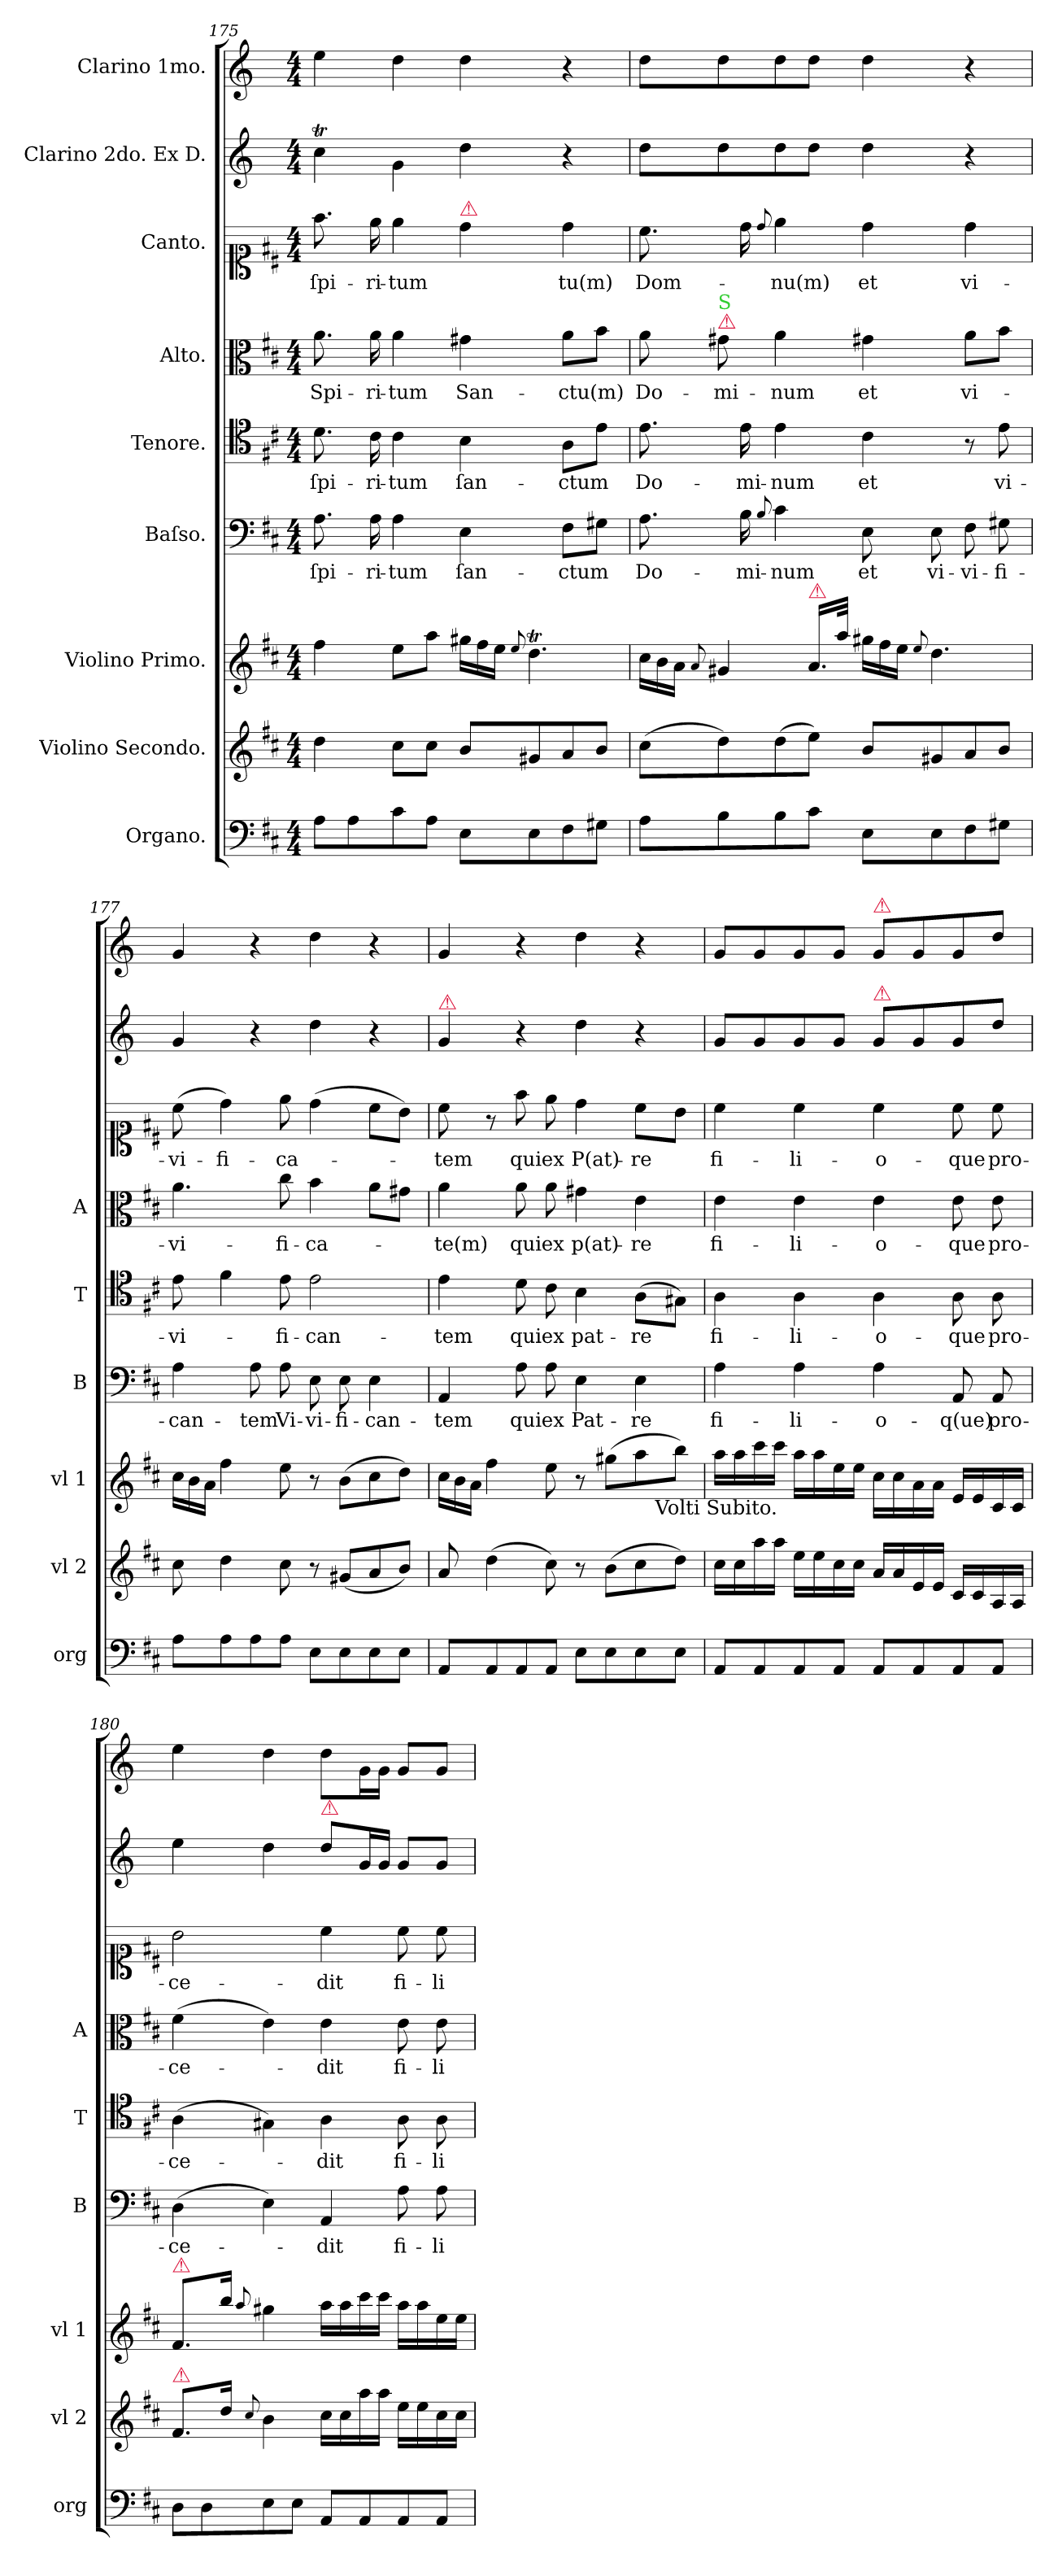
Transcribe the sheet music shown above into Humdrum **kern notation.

**kern	**kern	**kern	**kern	**text	**kern	**text	**kern	**text	**kern	**text	**kern	**kern
*part9	*part8	*part7	*part6	*part6	*part5	*part5	*part4	*part4	*part3	*part3	*part2	*part1
*staff9	*staff8	*staff7	*staff6	*staff6	*staff5	*staff5	*staff4	*staff4	*staff3	*staff3	*staff2	*staff1
*I"Organo.	*I"Violino Secondo.	*I"Violino Primo.	*I"Baſso.	*	*I"Tenore.	*	*I"Alto.	*	*I"Canto.	*	*I"Clarino 2do. Ex D.	*I"Clarino 1mo.
*I'org	*I'vl 2	*I'vl 1	*I'B	*	*I'T	*	*I'A	*	*	*	*	*
*clefF4	*clefG2	*clefG2	*clefF4	*	*clefC4	*	*clefC3	*	*clefC1	*	*clefG2	*clefG2
*	*	*	*	*	*	*	*	*	*	*	*ITrd-1c-2	*ITrd-1c-2
*k[f#c#]	*k[f#c#]	*k[f#c#]	*k[f#c#]	*	*k[f#c#]	*	*k[f#c#]	*	*k[f#c#]	*	*k[f#c#]	*k[f#c#]
*M4/4	*M4/4	*M4/4	*M4/4	*	*M4/4	*	*M4/4	*	*M4/4	*	*M4/4	*M4/4
=175	=175	=175	=175	=175	=175	=175	=175	=175	=175	=175	=175	=175
8A\L	4dd\	4ff#\	8.A\	ſpi-	8.d\	ſpi-	8.a\	Spi-	8.ff#\	ſpi-	4ddT\	4ff#\
8A\	.	.	.	.	.	.	.	.	.	.	.	.
.	.	.	16A\	-ri-	16c#\	-ri-	16a\	-ri-	16ee\	-ri-	.	.
8c#\	8cc#\L	8ee\L	4A\	-tum	4c#\	-tum	4a\	-tum	4ee\	-tum	4a\	4ee\
8A\J	8cc#\J	8aa\J	.	.	.	.	.	.	.	.	.	.
*	*	*Xtuplet	*	*	*	*	*	*	*	*	*	*
!	!	!	!	!	!	!	!	!	!LO:TX:a:color=crimson:t=⚠	!	!	!
8E\L	8b/L	24gg#X\LL	4E\	ſan-	4B\	ſan-	4g#X\	San-	4dd\	.	4ee\	4ee\
.	.	24ff#\	.	.	.	.	.	.	.	.	.	.
.	.	24ee\JJ	.	.	.	.	.	.	.	.	.	.
.	.	8qqee/	.	.	.	.	.	.	.	.	.	.
8E\	8g#X/	4.ddT\	.	.	.	.	.	.	.	.	.	.
8F#\	8a/	.	8F#\L	-ctum	8A\L	-ctum	8a\L	-ctu(m)	4dd\	tu(m)	4r	4r
8G#X\J	8b/J	.	8G#X\J	.	8e\J	.	8b\J	.	.	.	.	.
=176	=176	=176	=176	=176	=176	=176	=176	=176	=176	=176	=176	=176
8A\L	(>8cc#\L	24cc#\LL	8.A\	Do-	8.e\	Do-	8a\	Do-	8.cc#\	Dom-	8ee\L	8ee\L
.	.	24b\	.	.	.	.	.	.	.	.	.	.
.	.	24a\JJ	.	.	.	.	.	.	.	.	.	.
.	.	8qqa/	.	.	.	.	.	.	.	.	.	.
!	!	!	!	!	!	!	!LO:TX:a:color=crimson:t=⚠	!	!	!	!	!
!	!	!	!	!	!	!	!LO:TX:a:color=limegreen:t=S	!	!	!	!	!
8B\	8dd\)	4g#X/	.	.	.	.	8g#X\	-mi-	.	.	8ee\	8ee\
.	.	.	16B\	-mi-	16e\	-mi-	.	.	16dd\	.	.	.
.	.	.	8qqB/	.	.	.	.	.	8qqdd/	.	.	.
8B\	(>8dd\	.	4c#\	-num	4e\	-num	4a\	-num	4ee\	-nu(m)	8ee\	8ee\
!	!	!LO:TX:a:color=crimson:t=⚠	!	!	!	!	!	!	!	!	!	!
8c#\J	8ee\J)	16.a/LL	.	.	.	.	.	.	.	.	8ee\J	8ee\J
.	.	32aa\JJk	.	.	.	.	.	.	.	.	.	.
8E\L	8b/L	24gg#X\LL	8E\	et	4c#\	et	4g#X\	et	4dd\	et	4ee\	4ee\
.	.	24ff#\	.	.	.	.	.	.	.	.	.	.
.	.	24ee\JJ	.	.	.	.	.	.	.	.	.	.
.	.	8qqee/	.	.	.	.	.	.	.	.	.	.
8E\	8g#X/	4.dd\	8E\	vi-	.	.	.	.	.	.	.	.
8F#\	8a/	.	8F#\	-vi-	8r	.	8a\L	vi-	4dd\	vi-	4r	4r
8G#X\J	8b/J	.	8G#X\	-fi-	8e\	vi-	8b\J	.	.	.	.	.
=177	=177	=177	=177	=177	=177	=177	=177	=177	=177	=177	=177	=177
8A\L	8cc#\	24cc#\LL	4A\	-can-	8e\	-vi-	4.a\	-vi-	(>8cc#\	-vi-	4a/	4a/
.	.	24b\	.	.	.	.	.	.	.	.	.	.
.	.	24a\JJ	.	.	.	.	.	.	.	.	.	.
8A\	4dd\	4ff#\	.	.	4f#\	.	.	.	4dd\)	-fi-	.	.
8A\	.	.	8A\	-tem	.	.	.	.	.	.	4r	4r
8A\J	8cc#\	8ee\	8A\	Vi-	8e\	-fi-	8cc#\	-fi-	8ee\	-ca-	.	.
8E\L	8r	8r	8E\	-vi-	2e\	-can-	4b\	-ca-	(>4dd\	.	4ee\	4ee\
8E\	(<8g#X/L	(>8b\L	8E\	-fi-	.	.	.	.	.	.	.	.
8E\	8a/	8cc#\	4E\	-can-	.	.	8a\L	.	8cc#\L	.	4r	4r
8E\J	8b/J)	8dd\J)	.	.	.	.	8g#X\J	.	8b\J)	.	.	.
=178	=178	=178	=178	=178	=178	=178	=178	=178	=178	=178	=178	=178
!	!	!	!	!	!	!	!	!	!	!	!LO:TX:a:color=crimson:t=⚠	!
*	*	*^	*	*	*	*	*	*	*	*	*	*
8AA/L	8a/	24cc#\LL	2ryy	4AA/	-tem	4e\	-tem	4a\	-te(m)	8cc#\	-tem	4a/	4a/
.	.	24b\	.	.	.	.	.	.	.	.	.	.	.
.	.	24a\JJ	.	.	.	.	.	.	.	.	.	.	.
8AA/	(>4dd\	4ff#\	.	.	.	.	.	.	.	8r	.	.	.
8AA/	.	.	.	8A\	qui	8d\	qui	8a\	qui	8ff#\	qui	4r	4r
8AA/J	8cc#\)	8ee\	.	8A\	ex	8c#\	ex	8a\	ex	8ee\	ex	.	.
8E\L	8r	8r	4ryy	4E\	Pat-	4B\	pat-	4g#X\	p(at)-	4dd\	P(at)-	4ee\	4ee\
8E\	(>8b\L	(>8gg#X\L	.	.	.	.	.	.	.	.	.	.	.
8E\	8cc#\	8aa\	16ryy	4E\	-re	(>8A\L	-re	4e\	-re	8cc#\L	-re	4r	4r
!	!	!	!LO:TX:b:t=Volti Subito.	!	!	!	!	!	!	!	!	!	!
.	.	.	8.ryy	.	.	.	.	.	.	.	.	.	.
8E\J	8dd\J)	8bb\J)	.	.	.	8G#X\J)	.	.	.	8b\J	.	.	.
*	*	*v	*v	*	*	*	*	*	*	*	*	*	*
=179	=179	=179	=179	=179	=179	=179	=179	=179	=179	=179	=179	=179
8AA/L	16cc#\LL	16aa\LL	4A\	fi-	4A\	fi-	4e\	fi-	4cc#\	fi-	8a/L	8a/L
.	16cc#\	16aa\	.	.	.	.	.	.	.	.	.	.
8AA/	16aa\	16ccc#\	.	.	.	.	.	.	.	.	8a/	8a/
.	16aa\JJ	16ccc#\JJ	.	.	.	.	.	.	.	.	.	.
8AA/	16ee\LL	16aa\LL	4A\	-li-	4A\	-li-	4e\	-li-	4cc#\	-li-	8a/	8a/
.	16ee\	16aa\	.	.	.	.	.	.	.	.	.	.
8AA/J	16cc#\	16ee\	.	.	.	.	.	.	.	.	8a/J	8a/J
.	16cc#\JJ	16ee\JJ	.	.	.	.	.	.	.	.	.	.
!	!	!	!	!	!	!	!	!	!	!	!	!LO:TX:a:color=crimson:t=⚠
!	!	!	!	!	!	!	!	!	!	!	!LO:TX:a:color=crimson:t=⚠	!
8AA/L	16a/LL	16cc#\LL	4A\	-o-	4A\	-o-	4e\	-o-	4cc#\	-o-	8a/L	8a/L
.	16a/	16cc#\	.	.	.	.	.	.	.	.	.	.
8AA/	16e/	16a\	.	.	.	.	.	.	.	.	8a/	8a/
.	16e/JJ	16a\JJ	.	.	.	.	.	.	.	.	.	.
8AA/	16c#/LL	16e/LL	8AA/	-q(ue)	8A\	-que	8e\	-que	8cc#\	-que	8a/	8a/
.	16c#/	16e/	.	.	.	.	.	.	.	.	.	.
8AA/J	16A/	16c#/	8AA/	pro-	8A\	pro-	8e\	pro-	8cc#\	pro-	8ee\J	8ee\J
.	16A/JJ	16c#/JJ	.	.	.	.	.	.	.	.	.	.
=180	=180	=180	=180	=180	=180	=180	=180	=180	=180	=180	=180	=180
!	!	!LO:TX:a:color=crimson:t=⚠	!	!	!	!	!	!	!	!	!	!
!	!LO:TX:a:color=crimson:t=⚠	!	!	!	!	!	!	!	!	!	!	!
8D\L	8.f#/L	8.f#/L	(>4D\	-ce-	(>4A\	-ce-	(>4f#\	-ce-	2b\	-ce-	4ff#\	4ff#\
8D\	.	.	.	.	.	.	.	.	.	.	.	.
.	16dd\Jk	16bb\Jk	.	.	.	.	.	.	.	.	.	.
.	8qqcc#/	8qqaa/	.	.	.	.	.	.	.	.	.	.
8E\	4b\	4gg#X\	4E\)	.	4G#X\)	.	4e\)	.	.	.	4ee\	4ee\
8E\J	.	.	.	.	.	.	.	.	.	.	.	.
!	!	!	!	!	!	!	!	!	!	!	!LO:TX:a:color=crimson:t=⚠	!
8AA/L	16cc#\LL	16aa\LL	4AA/	-dit	4A\	-dit	4e\	-dit	4cc#\	-dit	8ee\L	8ee\L
.	16cc#\	16aa\	.	.	.	.	.	.	.	.	.	.
8AA/	16aa\	16ccc#\	.	.	.	.	.	.	.	.	16a/L	16a\L
.	16aa\JJ	16ccc#\JJ	.	.	.	.	.	.	.	.	16a/JJ	16a\JJ
8AA/	16ee\LL	16aa\LL	8A\	fi-	8A\	fi-	8e\	fi-	8cc#\	fi-	8a/L	8a/L
.	16ee\	16aa\	.	.	.	.	.	.	.	.	.	.
8AA/J	16cc#\	16ee\	8A\	-li-	8A\	-li-	8e\	-li-	8cc#\	-li-	8a/J	8a/J
.	16cc#\JJ	16ee\JJ	.	.	.	.	.	.	.	.	.	.
=	=	=	=	=	=	=	=	=	=	=	=	=
*-	*-	*-	*-	*-	*-	*-	*-	*-	*-	*-	*-	*-
